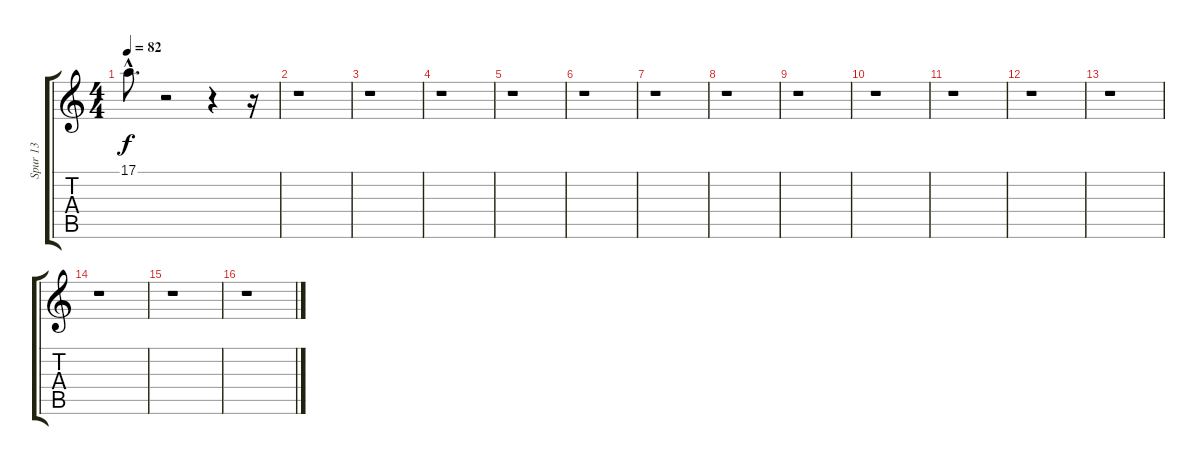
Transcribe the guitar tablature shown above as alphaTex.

\track ("Spur 13" "Spur 13") {instrument tubularbells}
\staff {score tabs}
\tuning (E4 B3 G3 D3 A2 E2) {hide}
\ts (4 4)
\tempo 82
\clef g2
\ks c
17.1{hac t}.8{d dy f} r.2 r.4 r.16 |
r.1 |
r.1 |
r.1 |
r.1 |
r.1 |
r.1 |
r.1 |
r.1 |
r.1 |
r.1 |
r.1 |
r.1 |
r.1 |
r.1 |
r.1
